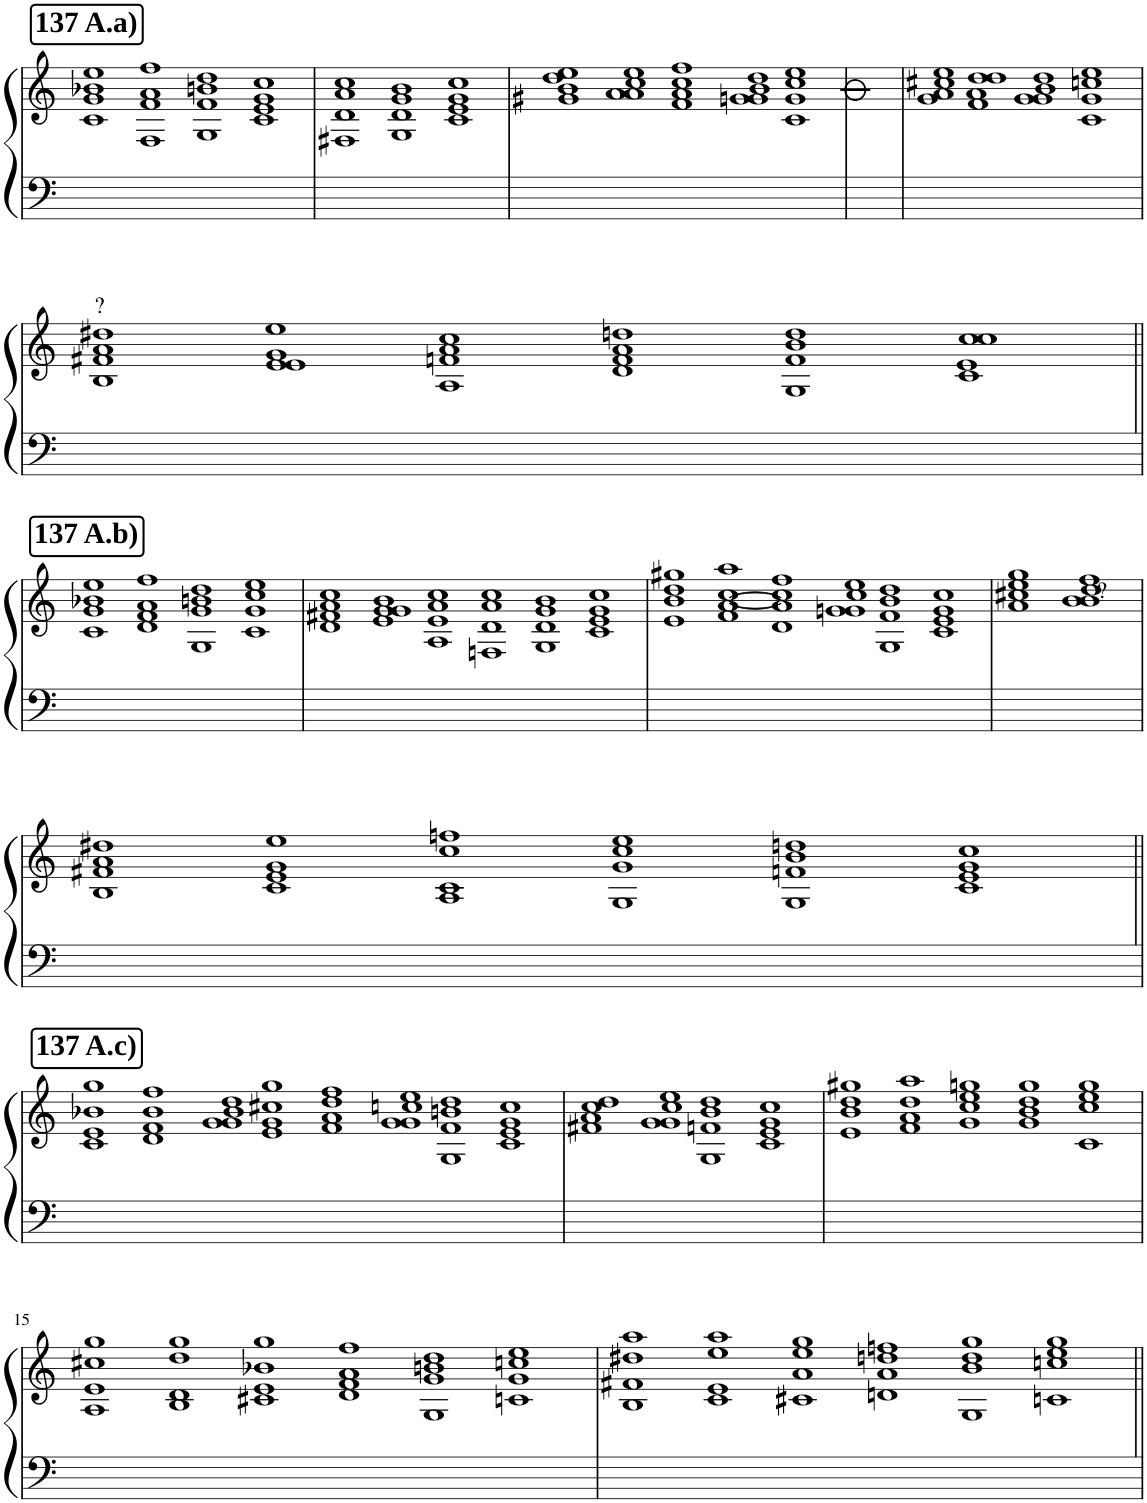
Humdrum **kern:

**kern	**kern	**text
*part1	*part1	*part1
*staff2	*staff1	*staff1
*I"Piano	*	*
*I'Pno	*	*
*clefF4	*clefG2	*
*k[]	*k[]	*
*M4/1	*M4/1	*
!!LO:REH:place=s1:a:B:cj:fs=14:t=137 A.a)
=1	=1	=1
*	*^	*
*	*	*^	*
*	*	*	*^	*
00ryy	1ee	1b-X	1g	1c	.
.	1ff	1a	1f	1F	.
.	1dd	1bn	1f	1G	.
.	1cc	1g	1e	1c	.
=2	=2	=2	=2	=2	=2
*M3/1	*M3/1	*	*	*	*
0.ryy	1cc	1a	1d	1F#X	.
.	1b	1g	1d	1G	.
.	1cc	1g	1e	1c	.
=3	=3	=3	=3	=3	=3
*M5/1	*M5/1	*	*	*	*
00ryy	1ee	1dd	1b	1g#X	.
.	1ee	1cc	1a	1a	.
.	1ff	1cc	1a	1f	.
.	1dd	1b	1gn	1g	.
1ryy	1ee	1cc	1g	1c	.
*	*v	*v	*v	*v	*
=4	=4	=4
*M1/1	*M1/1	*
1ryy	1ryy	.
=5	=5	=5
*M4/1	*M4/1	*
*	*^	*
*	*	*^	*
*	*	*	*^	*
00ryy	1ee	1cc#X	1a	1g	.
.	1dd	1dd	1a	1f	.
.	1dd	1b	1g	1g	.
.	1ee	1ccn	1g	1c	.
!!LO:LB:g=z	!!	!!	!!
=6	=6	=6	=6	=6	=6
*M6/1	*M6/1	*	*	*	*
!	!	!	!	!	!LO:LY:a
00.ryy	1dd#X	1a	1f#X	1B	?
.	1ee	1g	1e	1e	.
.	1cc	1a	1fn	1A	.
.	1ddn	1a	1f	1d	.
.	1dd	1b	1f	1G	.
.	1cc	1cc	1e	1c	.
!!LO:LB:g=z	!!	!!	!!
!!LO:REH:place=s1:a:B:cj:fs=14:t=137 A.b)	!!	!!	!!
=7||	=7||	=7||	=7||	=7||	=7||
*M4/1	*M4/1	*	*	*	*
00ryy	1ee	1b-X	1g	1c	.
.	1ff	1a	1f	1d	.
.	1dd	1bn	1g	1G	.
.	1ee	1cc	1g	1c	.
=8	=8	=8	=8	=8	=8
*M6/1	*M6/1	*	*	*	*
00.ryy	1cc	1a	1f#X	1d	.
.	1b	1g	1g	1e	.
.	1cc	1a	1e	1A	.
.	1cc	1a	1d	1Fn	.
.	1b	1g	1d	1G	.
.	1cc	1g	1e	1c	.
=9	=9	=9	=9	=9	=9
00.ryy	1gg#X	1dd	1b	1e	.
.	1aa	[1cc	[1a	1f	.
.	1ff	1cc]	1a]	1d	.
.	1ee	1cc	1gn	1g	.
.	1dd	1b	1f	1G	.
.	1cc	1g	1e	1c	.
=10	=10	=10	=10	=10	=10
*M3/1	*M3/1	*	*	*	*
0.ryy	1gg	1ee	1cc#X	1a	.
!	!	!	!	!	!LO:LY:a
.	1ff	1dd	1b	1b	?
.	1ryy	1ryy	1ryy	1ryy	.
!!LO:LB:g=z	!!	!!	!!
=11	=11	=11	=11	=11	=11
*M6/1	*M6/1	*	*	*	*
00.ryy	1dd#X	1a	1f#X	1B	.
.	0ryy	1g	1e	1c	.
.	.	1cc	1c	1A	.
.	1ee	1cc	1g	1G	.
.	1ffn	1b	1fn	1G	.
.	1ee	1g	1e	1c	.
0ryy	1ddn	0ryy	0ryy	0ryy	.
.	1cc	.	.	.	.
!!LO:LB:g=z	!!	!!	!!
!!LO:REH:place=s1:a:B:cj:fs=14:t=137 A.c)	!!	!!	!!
=12||	=12||	=12||	=12||	=12||	=12||
*M8/1	*M8/1	*	*	*	*
000ryy	1gg	1b-X	1e	1c	.
.	1ff	1b-	1f	1d	.
.	1dd	1b-	1g	1g	.
.	1gg	1cc#X	1g	1e	.
.	1ff	1dd	1a	1f	.
.	1ee	1ccn	1g	1g	.
.	1dd	1bn	1f	1G	.
.	1cc	1g	1e	1c	.
=13	=13	=13	=13	=13	=13
*M4/1	*M4/1	*	*	*	*
00ryy	1dd	1cc	1a	1f#X	.
.	1ee	1cc	1g	1g	.
.	1dd	1b	1fn	1G	.
.	1cc	1g	1e	1c	.
=14	=14	=14	=14	=14	=14
*M5/1	*M5/1	*	*	*	*
00ryy	1gg#X	1dd	1b	1e	.
.	1aa	1dd	1a	1f	.
.	1ggn	1ee	1cc	1g	.
.	1gg	1dd	1b	1g	.
1ryy	1gg	1ee	1cc	1c	.
!!LO:LB:g=z	!!	!!	!!
=15	=15	=15	=15	=15	=15
*M6/1	*M6/1	*	*	*	*
00.ryy	1gg	1cc#X	1e	1A	.
.	1gg	1dd	1d	1B	.
.	1gg	1b-X	1e	1c#X	.
.	1ff	1a	1f	1d	.
.	1dd	1bn	1g	1G	.
.	1ee	1ccn	1g	1cn	.
=16	=16	=16	=16	=16	=16
00.ryy	1aa	1dd#X	1f#X	1B	.
.	1aa	1ee	1e	1c	.
.	1gg	1ee	1a	1c#X	.
.	1ffn	1ddn	1a	1dn	.
.	1gg	1dd	1b	1G	.
.	1gg	1ee	1ccn	1cn	.
*	*v	*v	*v	*v	*
=||	=||	=||
*-	*-	*-
